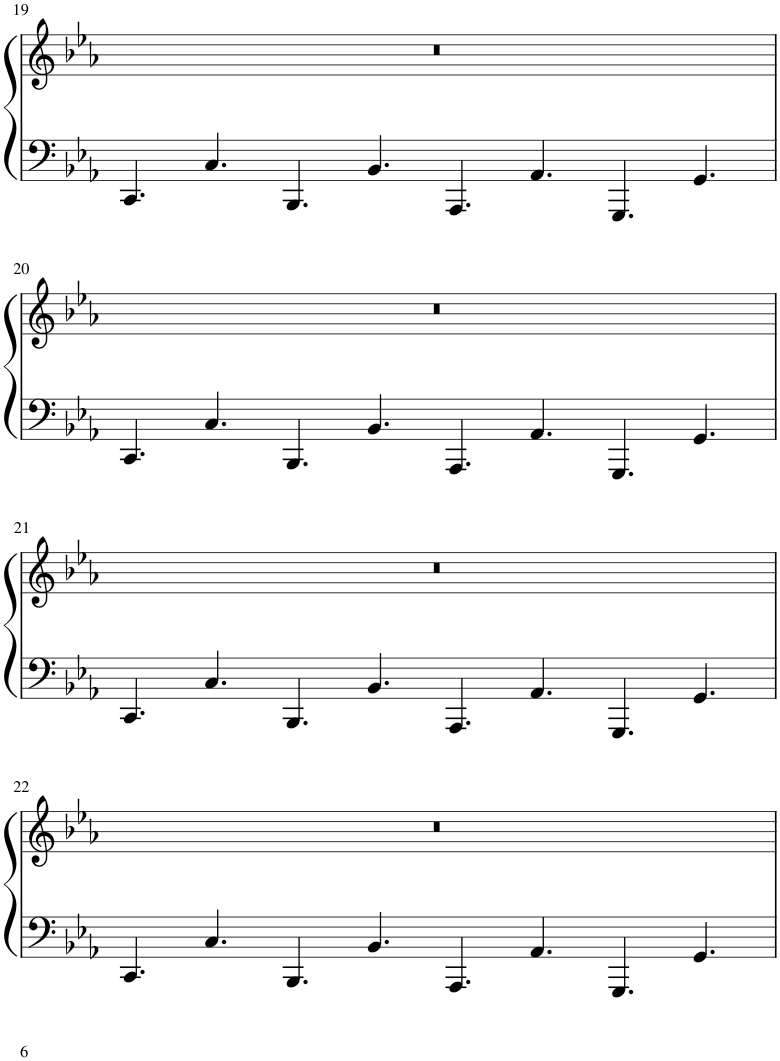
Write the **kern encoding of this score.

**kern	**kern
*part1	*part1
*staff2	*staff1
*I"Piano	*
*I'Pno.	*
!!LO:PB:g=z
*clefF4	*clefG2
*k[b-e-a-]	*k[b-e-a-]
*M12/4	*M12/4
=19	=19
4.CC/	0.r
4.C/	.
4.BBB-/	.
4.BB-/	.
4.AAA-/	.
4.AA-/	.
4.GGG/	.
4.GG/	.
!!LO:LB:g=z
=20	=20
4.CC/	0.r
4.C/	.
4.BBB-/	.
4.BB-/	.
4.AAA-/	.
4.AA-/	.
4.GGG/	.
4.GG/	.
!!LO:LB:g=z
=21	=21
4.CC/	0.r
4.C/	.
4.BBB-/	.
4.BB-/	.
4.AAA-/	.
4.AA-/	.
4.GGG/	.
4.GG/	.
!!LO:LB:g=z
=22	=22
4.CC/	0.r
4.C/	.
4.BBB-/	.
4.BB-/	.
4.AAA-/	.
4.AA-/	.
4.GGG/	.
4.GG/	.
=	=
*-	*-
